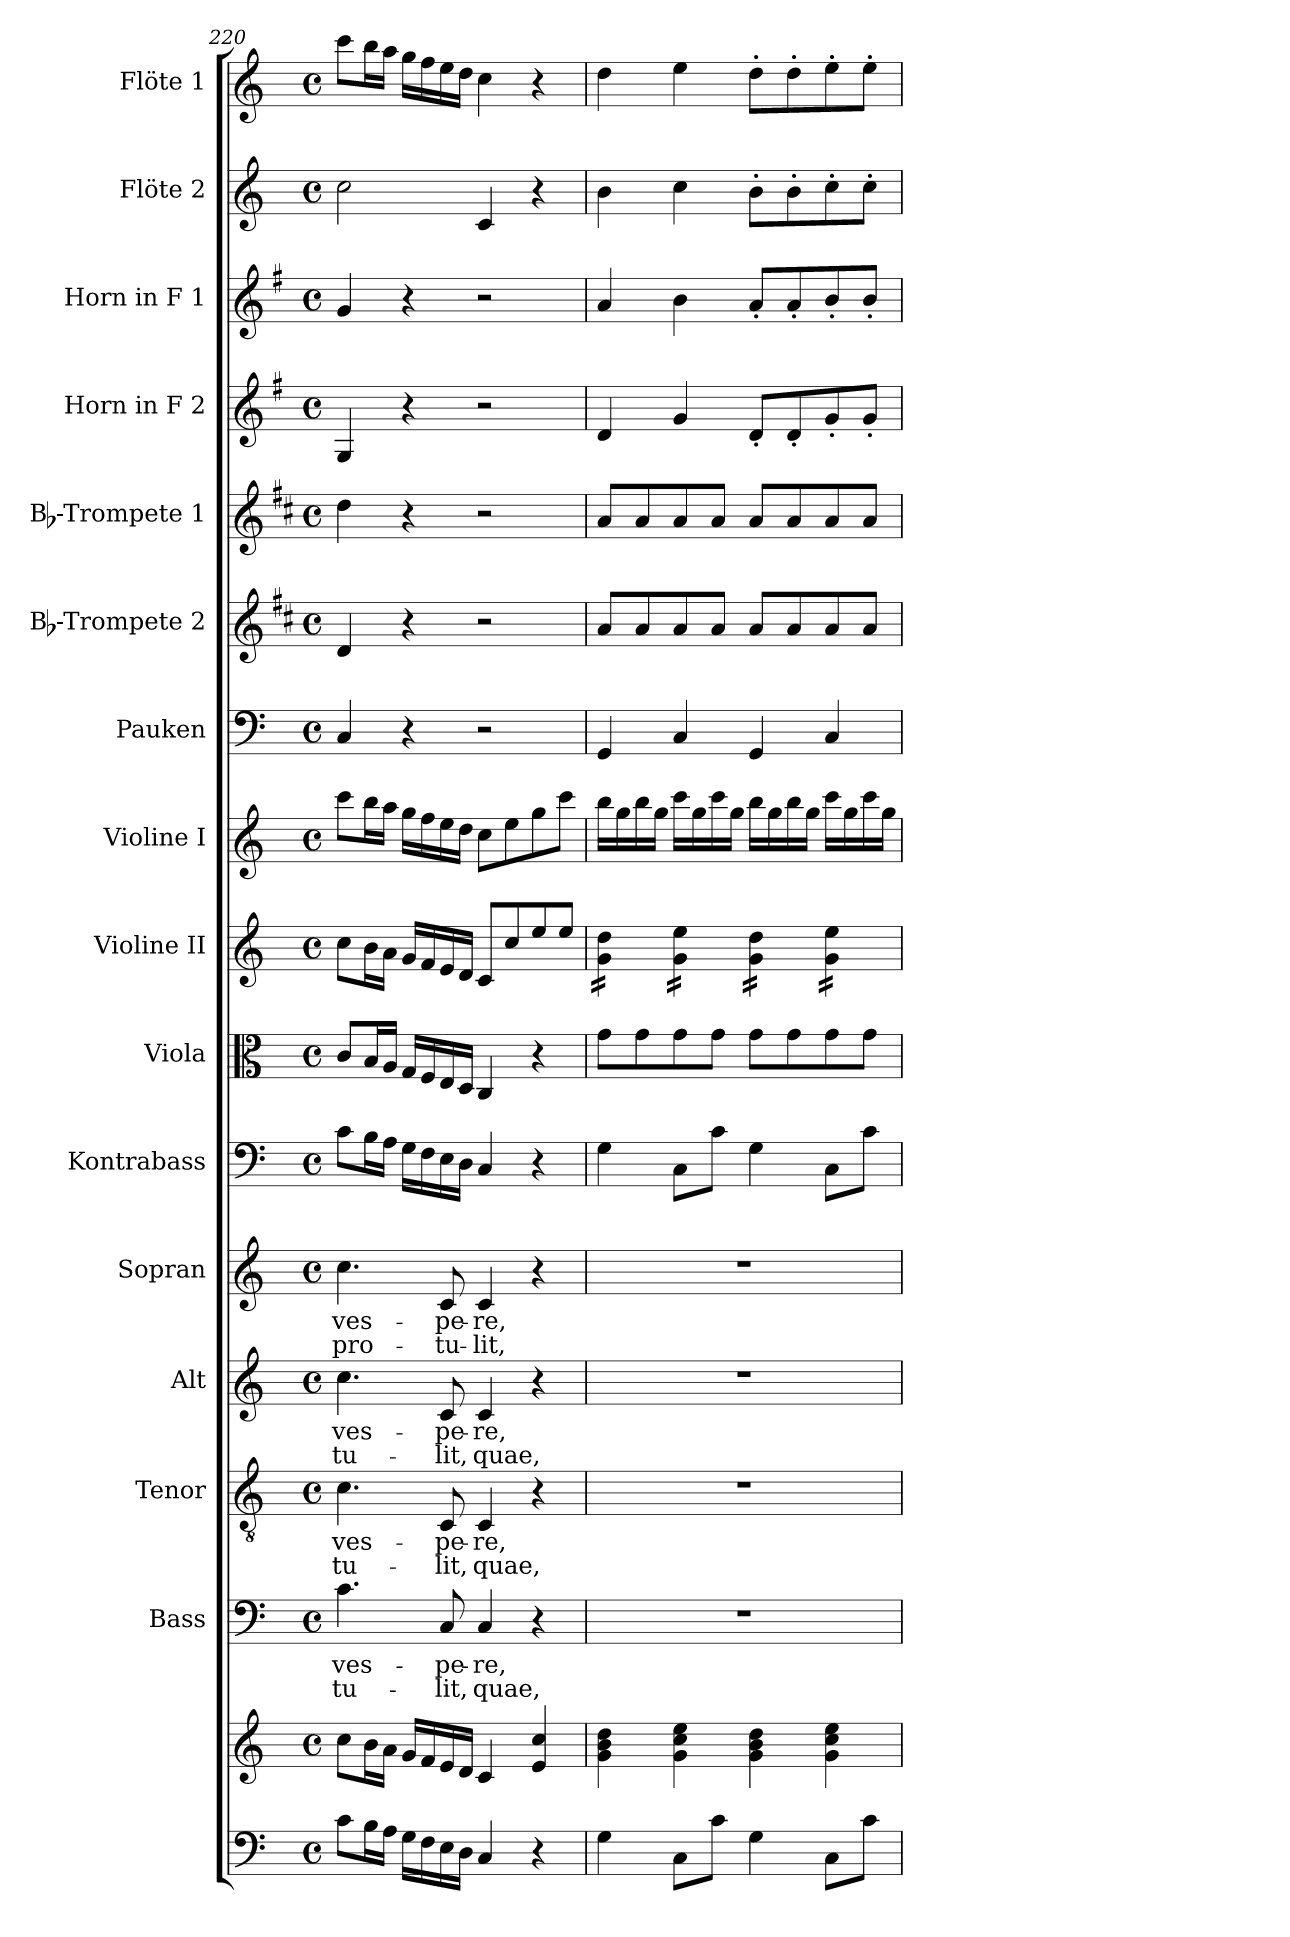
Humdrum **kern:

**kern	**kern	**kern	**text	**text	**kern	**text	**text	**kern	**text	**text	**kern	**text	**text	**kern	**kern	**kern	**kern	**kern	**kern	**kern	**kern	**kern	**kern	**kern
*part16	*part16	*part15	*part15	*part15	*part14	*part14	*part14	*part13	*part13	*part13	*part12	*part12	*part12	*part11	*part10	*part9	*part8	*part7	*part6	*part5	*part4	*part3	*part2	*part1
*staff17	*staff16	*staff15	*staff15	*staff15	*staff14	*staff14	*staff14	*staff13	*staff13	*staff13	*staff12	*staff12	*staff12	*staff11	*staff10	*staff9	*staff8	*staff7	*staff6	*staff5	*staff4	*staff3	*staff2	*staff1
*	*	*I"Bass	*	*	*I"Tenor	*	*	*I"Alt	*	*	*I"Sopran	*	*	*I"Kontrabass	*I"Viola	*I"Violine II	*I"Violine I	*I"Pauken	*I"Bb-Trompete 2	*I"Bb-Trompete 1	*I"Horn in F 2	*I"Horn in F 1	*I"Flöte 2	*I"Flöte 1
*	*	*I'B.	*	*	*I'T.	*	*	*I'A.	*	*	*I'S.	*	*	*I'Kb.	*I'Vla.	*I'Vl. II	*I'Vl. I	*I'Pk.	*I'Bb Trp. 2	*I'Bb Trp. 1	*	*	*I'Fl. 2	*I'Fl. 1
*clefF4	*clefG2	*clefF4	*	*	*clefGv2	*	*	*clefG2	*	*	*clefG2	*	*	*clefF4	*clefC3	*clefG2	*clefG2	*clefF4	*clefG2	*clefG2	*clefG2	*clefG2	*clefG2	*clefG2
*	*	*	*	*	*	*	*	*	*	*	*	*	*	*ITrd7c12	*	*	*	*	*ITrd1c2	*ITrd1c2	*ITrd4c7	*ITrd4c7	*	*
*k[]	*k[]	*k[]	*	*	*k[]	*	*	*k[]	*	*	*k[]	*	*	*k[]	*k[]	*k[]	*k[]	*k[]	*k[]	*k[]	*k[]	*k[]	*k[]	*k[]
*C:	*C:	*C:	*	*	*C:	*	*	*C:	*	*	*C:	*	*	*C:	*C:	*C:	*C:	*C:	*C:	*C:	*C:	*C:	*C:	*C:
*M4/4	*M4/4	*M4/4	*	*	*M4/4	*	*	*M4/4	*	*	*M4/4	*	*	*M4/4	*M4/4	*M4/4	*M4/4	*M4/4	*M4/4	*M4/4	*M4/4	*M4/4	*M4/4	*M4/4
*met(c)	*met(c)	*met(c)	*	*	*met(c)	*	*	*met(c)	*	*	*met(c)	*	*	*met(c)	*met(c)	*met(c)	*met(c)	*met(c)	*met(c)	*met(c)	*met(c)	*met(c)	*met(c)	*met(c)
=220	=220	=220	=220	=220	=220	=220	=220	=220	=220	=220	=220	=220	=220	=220	=220	=220	=220	=220	=220	=220	=220	=220	=220	=220
!	!	!	!LO:LY:b	!LO:LY:b	!	!LO:LY:b	!LO:LY:b	!	!LO:LY:b	!LO:LY:b	!	!LO:LY:b	!LO:LY:b	!	!	!	!	!	!	!	!	!	!	!
8c\L	8cc\L	4.c\	ves-	-tu-	4.c\	ves-	-tu-	4.cc\	ves-	-tu-	4.cc\	ves-	pro-	8C\L	8c/L	8cc\L	8ccc\L	4C/	4c/	4cc\	4C/	4c/	2cc\	8ccc\L
16B\L	16b\L	.	.	.	.	.	.	.	.	.	.	.	.	16BB\L	16B/L	16b\L	16bb\L	.	.	.	.	.	.	16bb\L
16A\JJ	16a\JJ	.	.	.	.	.	.	.	.	.	.	.	.	16AA\JJ	16A/JJ	16a\JJ	16aa\JJ	.	.	.	.	.	.	16aa\JJ
16G\LL	16g/LL	.	.	.	.	.	.	.	.	.	.	.	.	16GG\LL	16G/LL	16g/LL	16gg\LL	4r	4r	4r	4r	4r	.	16gg\LL
16F\	16f/	.	.	.	.	.	.	.	.	.	.	.	.	16FF\	16F/	16f/	16ff\	.	.	.	.	.	.	16ff\
!	!	!	!LO:LY:b	!LO:LY:b	!	!LO:LY:b	!LO:LY:b	!	!LO:LY:b	!LO:LY:b	!	!LO:LY:b	!LO:LY:b	!	!	!	!	!	!	!	!	!	!	!
16E\	16e/	8C/	-pe-	-lit,	8C/	-pe-	-lit,	8c/	-pe-	-lit,	8c/	-pe-	-tu-	16EE\	16E/	16e/	16ee\	.	.	.	.	.	.	16ee\
16D\JJ	16d/JJ	.	.	.	.	.	.	.	.	.	.	.	.	16DD\JJ	16D/JJ	16d/JJ	16dd\JJ	.	.	.	.	.	.	16dd\JJ
!	!	!	!LO:LY:b	!LO:LY:b	!	!LO:LY:b	!LO:LY:b	!	!LO:LY:b	!LO:LY:b	!	!LO:LY:b	!LO:LY:b	!	!	!	!	!	!	!	!	!	!	!
4C/	4c/	4C/	-re,	quae,	4C/	-re,	quae,	4c/	-re,	quae,	4c/	-re,	-lit,	4CC/	4C/	8c/L	8cc\L	2r	2r	2r	2r	2r	4c/	4cc\
.	.	.	.	.	.	.	.	.	.	.	.	.	.	.	.	8cc/	8ee\	.	.	.	.	.	.	.
4r	4e/ 4cc/	4r	.	.	4r	.	.	4r	.	.	4r	.	.	4r	4r	8ee/	8gg\	.	.	.	.	.	4r	4r
.	.	.	.	.	.	.	.	.	.	.	.	.	.	.	.	8ee/J	8ccc\J	.	.	.	.	.	.	.
=221	=221	=221	=221	=221	=221	=221	=221	=221	=221	=221	=221	=221	=221	=221	=221	=221	=221	=221	=221	=221	=221	=221	=221	=221
*	*	*	*	*	*	*	*	*	*	*	*	*	*	*	*	*tremolo	*	*	*	*	*	*	*	*
4G\	4g\ 4b\ 4dd\	1r	.	.	1r	.	.	1r	.	.	1r	.	.	4GG\	8g\L	16g\ 16dd\LL	16bb\LL	4GG/	8g/L	8g/L	4G/	4d/	4b\	4dd\
.	.	.	.	.	.	.	.	.	.	.	.	.	.	.	.	16g\ 16dd\	16gg\	.	.	.	.	.	.	.
.	.	.	.	.	.	.	.	.	.	.	.	.	.	.	8g\	16g\ 16dd\	16bb\	.	8g/	8g/	.	.	.	.
.	.	.	.	.	.	.	.	.	.	.	.	.	.	.	.	16g\ 16dd\JJ	16gg\JJ	.	.	.	.	.	.	.
8C\L	4g\ 4cc\ 4ee\	.	.	.	.	.	.	.	.	.	.	.	.	8CC\L	8g\	16g\ 16ee\LL	16ccc\LL	4C/	8g/	8g/	4c/	4e\	4cc\	4ee\
.	.	.	.	.	.	.	.	.	.	.	.	.	.	.	.	16g\ 16ee\	16gg\	.	.	.	.	.	.	.
8c\J	.	.	.	.	.	.	.	.	.	.	.	.	.	8C\J	8g\J	16g\ 16ee\	16ccc\	.	8g/J	8g/J	.	.	.	.
.	.	.	.	.	.	.	.	.	.	.	.	.	.	.	.	16g\ 16ee\JJ	16gg\JJ	.	.	.	.	.	.	.
4G\	4g\ 4b\ 4dd\	.	.	.	.	.	.	.	.	.	.	.	.	4GG\	8g\L	16g\ 16dd\LL	16bb\LL	4GG/	8g/L	8g/L	8G'</L	8d'</L	8b'>\L	8dd'>\L
.	.	.	.	.	.	.	.	.	.	.	.	.	.	.	.	16g\ 16dd\	16gg\	.	.	.	.	.	.	.
.	.	.	.	.	.	.	.	.	.	.	.	.	.	.	8g\	16g\ 16dd\	16bb\	.	8g/	8g/	8G'</	8d'</	8b'>\	8dd'>\
.	.	.	.	.	.	.	.	.	.	.	.	.	.	.	.	16g\ 16dd\JJ	16gg\JJ	.	.	.	.	.	.	.
8C\L	4g\ 4cc\ 4ee\	.	.	.	.	.	.	.	.	.	.	.	.	8CC\L	8g\	16g\ 16ee\LL	16ccc\LL	4C/	8g/	8g/	8c'</	8e'</	8cc'>\	8ee'>\
.	.	.	.	.	.	.	.	.	.	.	.	.	.	.	.	16g\ 16ee\	16gg\	.	.	.	.	.	.	.
8c\J	.	.	.	.	.	.	.	.	.	.	.	.	.	8C\J	8g\J	16g\ 16ee\	16ccc\	.	8g/J	8g/J	8c'</J	8e'</J	8cc'>\J	8ee'>\J
.	.	.	.	.	.	.	.	.	.	.	.	.	.	.	.	16g\ 16ee\JJ	16gg\JJ	.	.	.	.	.	.	.
*	*	*	*	*	*	*	*	*	*	*	*	*	*	*	*	*Xtremolo	*	*	*	*	*	*	*	*
=	=	=	=	=	=	=	=	=	=	=	=	=	=	=	=	=	=	=	=	=	=	=	=	=
*-	*-	*-	*-	*-	*-	*-	*-	*-	*-	*-	*-	*-	*-	*-	*-	*-	*-	*-	*-	*-	*-	*-	*-	*-
